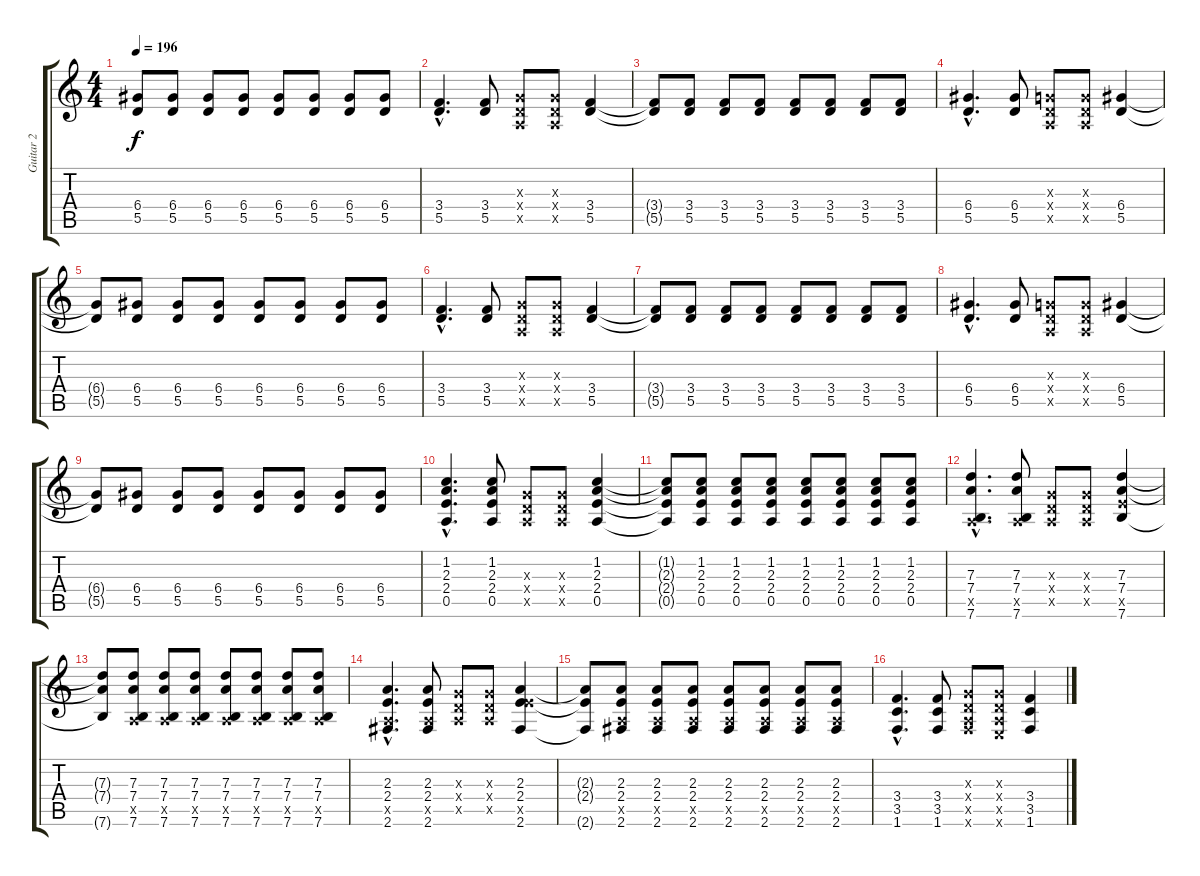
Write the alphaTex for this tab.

\track ("Guitar 2" "Guitar 2") {instrument overdrivenguitar}
\staff {score tabs}
\tuning (E4 B3 G3 D3 A2 E2) {hide}
\ts (4 4)
\tempo 196
\clef g2
\ks c
(6.4{t} 5.5{t}).8{dy f} (6.4 5.5).8 (6.4 5.5).8 (6.4 5.5).8 (6.4 5.5).8 (6.4 5.5).8 (6.4 5.5).8 (6.4 5.5).8 |
(3.4{hac} 5.5{hac}).4{d} (3.4 5.5).8 (0.3{x} 0.4{x} 0.5{x}).8 (0.3{x} 0.4{x} 0.5{x}).8 (3.4 5.5).4 |
(3.4{t} 5.5{t}).8 (3.4 5.5).8 (3.4 5.5).8 (3.4 5.5).8 (3.4 5.5).8 (3.4 5.5).8 (3.4 5.5).8 (3.4 5.5).8 |
(6.4{hac} 5.5{hac}).4{d} (6.4 5.5).8 (0.3{x} 0.4{x} 0.5{x}).8 (0.3{x} 0.4{x} 0.5{x}).8 (6.4 5.5).4 |
(6.4{t} 5.5{t}).8 (6.4 5.5).8 (6.4 5.5).8 (6.4 5.5).8 (6.4 5.5).8 (6.4 5.5).8 (6.4 5.5).8 (6.4 5.5).8 |
(3.4{hac} 5.5{hac}).4{d} (3.4 5.5).8 (0.3{x} 0.4{x} 0.5{x}).8 (0.3{x} 0.4{x} 0.5{x}).8 (3.4 5.5).4 |
(3.4{t} 5.5{t}).8 (3.4 5.5).8 (3.4 5.5).8 (3.4 5.5).8 (3.4 5.5).8 (3.4 5.5).8 (3.4 5.5).8 (3.4 5.5).8 |
(6.4{hac} 5.5{hac}).4{d} (6.4 5.5).8 (0.3{x} 0.4{x} 0.5{x}).8 (0.3{x} 0.4{x} 0.5{x}).8 (6.4 5.5).4 |
(6.4{t} 5.5{t}).8 (6.4 5.5).8 (6.4 5.5).8 (6.4 5.5).8 (6.4 5.5).8 (6.4 5.5).8 (6.4 5.5).8 (6.4 5.5).8 |
(1.2{hac} 2.3{hac} 2.4{hac} 0.5{hac}).4{d} (1.2 2.3 2.4 0.5).8 (0.3{x} 0.4{x} 0.5{x}).8 (0.3{x} 0.4{x} 0.5{x}).8 (1.2 2.3 2.4 0.5).4 |
(1.2{t} 2.3{t} 2.4{t} 0.5{t}).8 (1.2 2.3 2.4 0.5).8 (1.2 2.3 2.4 0.5).8 (1.2 2.3 2.4 0.5).8 (1.2 2.3 2.4 0.5).8 (1.2 2.3 2.4 0.5).8 (1.2 2.3 2.4 0.5).8 (1.2 2.3 2.4 0.5).8 |
(7.3{hac} 7.4{hac} 0.5{hac x} 7.6{hac}).4{d} (7.3 7.4 0.5{x} 7.6).8 (0.3{x} 0.4{x} 0.5{x}).8 (0.3{x} 0.4{x} 0.5{x}).8 (7.3 7.4 7.5{x} 7.6).4 |
(7.3{t} 7.4{t} 7.6{t}).8 (7.3 7.4 0.5{x} 7.6).8 (7.3 7.4 0.5{x} 7.6).8 (7.3 7.4 0.5{x} 7.6).8 (7.3 7.4 0.5{x} 7.6).8 (7.3 7.4 0.5{x} 7.6).8 (7.3 7.4 0.5{x} 7.6).8 (7.3 7.4 0.5{x} 7.6).8 |
(2.3{hac} 2.4{hac} 0.5{hac x} 2.6{hac}).4{d} (2.3 2.4 0.5{x} 2.6).8 (0.3{x} 0.4{x} 0.5{x}).8 (0.3{x} 0.4{x} 0.5{x}).8 (2.3 2.4 7.5{x} 2.6).4 |
(2.3{t} 2.4{t} 2.6{t}).8 (2.3 2.4 0.5{x} 2.6).8 (2.3 2.4 0.5{x} 2.6).8 (2.3 2.4 0.5{x} 2.6).8 (2.3 2.4 0.5{x} 2.6).8 (2.3 2.4 0.5{x} 2.6).8 (2.3 2.4 0.5{x} 2.6).8 (2.3 2.4 0.5{x} 2.6).8 |
(3.4{hac} 3.5{hac} 1.6{hac}).4{d} (3.4 3.5 1.6).8 (0.3{x} 0.4{x} 0.5{x} 1.6{x}).8 (0.3{x} 0.4{x} 0.5{x} 0.6{x}).8 (3.4 3.5 1.6).4
